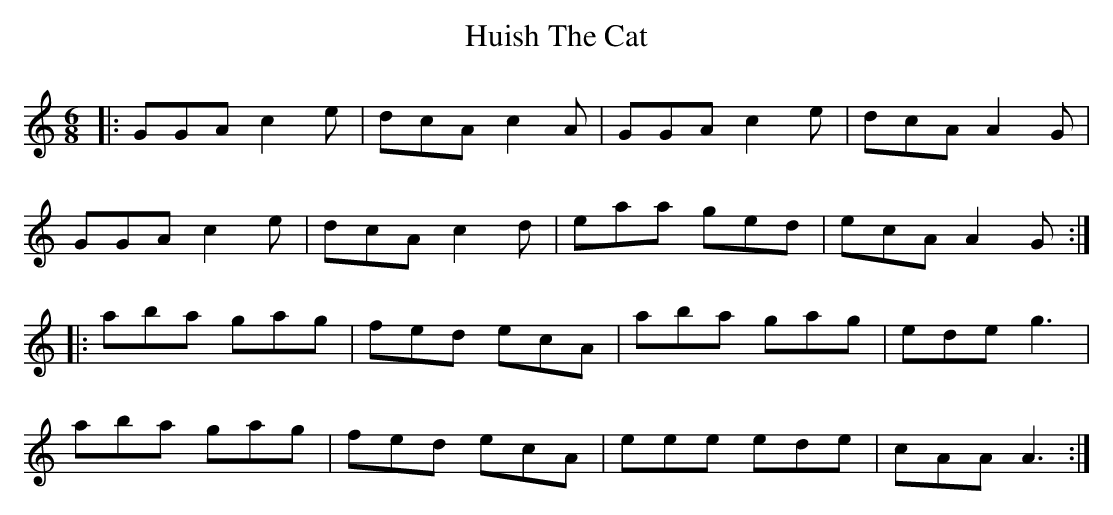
X:1
T: Huish The Cat
M: 6/8
L: 1/8
K: Amin
|:GGA c2e|dcA c2A|GGA c2e|dcA A2G|
GGA c2e|dcA c2d|eaa ged|ecA A2G :|
|:aba gag|fed ecA|aba gag|ede g3|
aba gag|fed ecA|eee ede|cAA A3 :|
